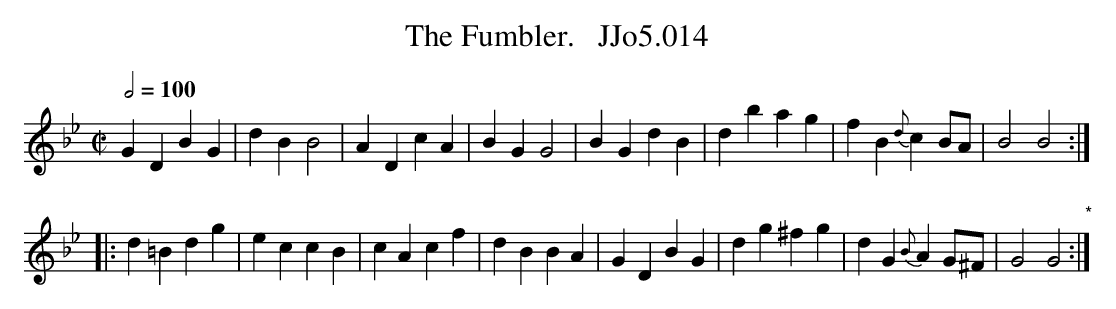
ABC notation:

X:1
T:Fumbler.   JJo5.014, The
M:C|
L:1/4
Q:1/2=100
K:Gm
GDBG|dB B2|ADcA|BGG2|BGdB|dbag|fB{d}c B/A/|B2B2 :|
|:d=Bdg|eccB|cAcf|dBBA|GDBG|dg^fg|dG {B}A G/^F/|G2G2 "*" :|
